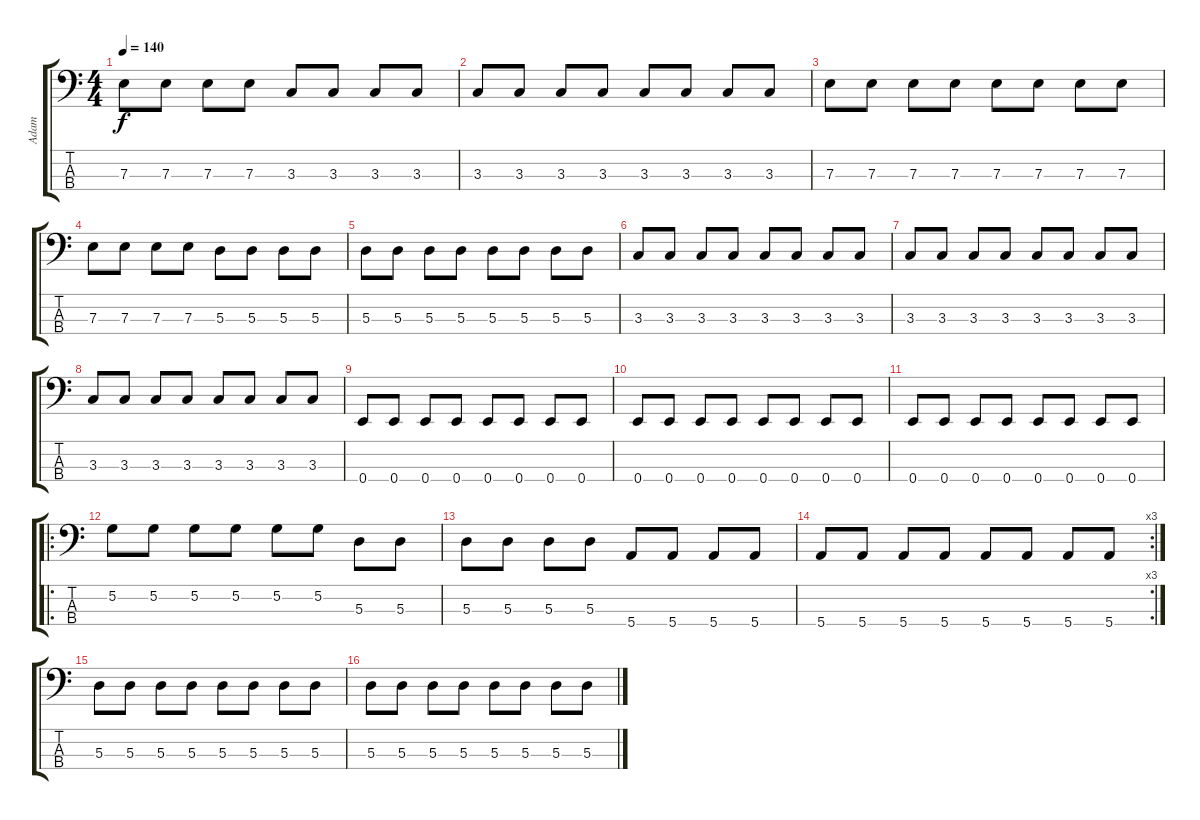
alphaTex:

\track ("Adam" "Adam") {instrument electricbasspick}
\staff {score tabs}
\tuning (G2 D2 A1 E1) {hide}
\ts (4 4)
\tempo 140
\clef f4
\ks c
7.3.8{dy f} 7.3.8 7.3.8 7.3.8 3.3.8 3.3.8 3.3.8 3.3.8 |
3.3.8 3.3.8 3.3.8 3.3.8 3.3.8 3.3.8 3.3.8 3.3.8 |
7.3.8 7.3.8 7.3.8 7.3.8 7.3.8 7.3.8 7.3.8 7.3.8 |
7.3.8 7.3.8 7.3.8 7.3.8 5.3.8 5.3.8 5.3.8 5.3.8 |
5.3.8 5.3.8 5.3.8 5.3.8 5.3.8 5.3.8 5.3.8 5.3.8 |
3.3.8 3.3.8 3.3.8 3.3.8 3.3.8 3.3.8 3.3.8 3.3.8 |
3.3.8 3.3.8 3.3.8 3.3.8 3.3.8 3.3.8 3.3.8 3.3.8 |
3.3.8 3.3.8 3.3.8 3.3.8 3.3.8 3.3.8 3.3.8 3.3.8 |
0.4.8 0.4.8 0.4.8 0.4.8 0.4.8 0.4.8 0.4.8 0.4.8 |
0.4.8 0.4.8 0.4.8 0.4.8 0.4.8 0.4.8 0.4.8 0.4.8 |
0.4.8 0.4.8 0.4.8 0.4.8 0.4.8 0.4.8 0.4.8 0.4.8 |
\ro
5.2.8 5.2.8 5.2.8 5.2.8 5.2.8 5.2.8 5.3.8 5.3.8 |
5.3.8 5.3.8 5.3.8 5.3.8 5.4.8 5.4.8 5.4.8 5.4.8 |
\rc 3
5.4.8 5.4.8 5.4.8 5.4.8 5.4.8 5.4.8 5.4.8 5.4.8 |
5.3.8 5.3.8 5.3.8 5.3.8 5.3.8 5.3.8 5.3.8 5.3.8 |
5.3.8 5.3.8 5.3.8 5.3.8 5.3.8 5.3.8 5.3.8 5.3.8
